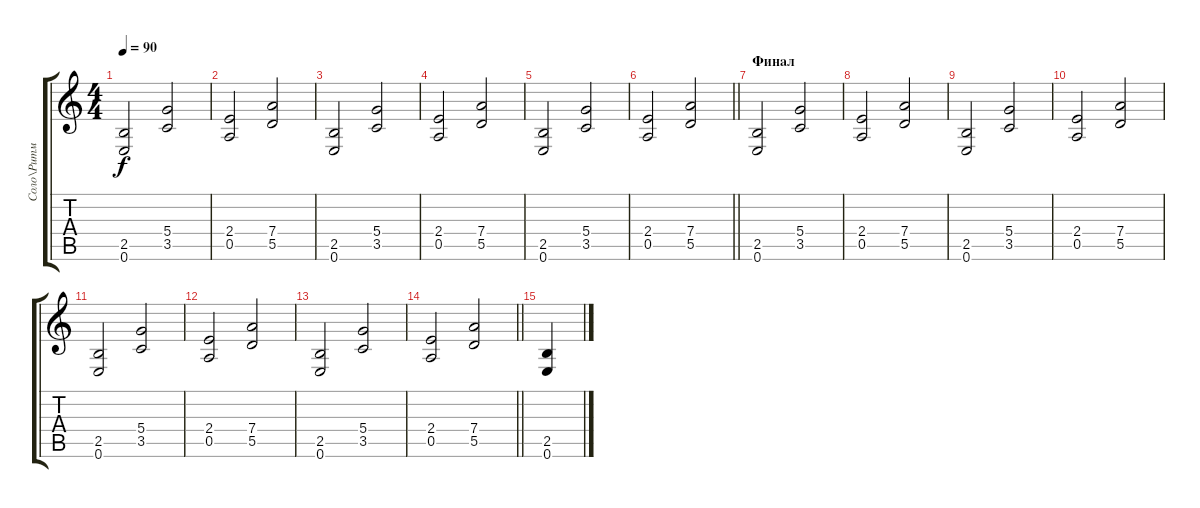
\track ("Соло\\Ритм" "Соло\\Ритм") {instrument distortionguitar}
\staff {score tabs}
\tuning (E4 B3 G3 D3 A2 E2) {hide}
\ts (4 4)
\tempo 90
\clef g2
\ks c
(2.5 0.6).2{dy f} (5.4 3.5).2 |
(2.4 0.5).2 (7.4 5.5).2 |
(2.5 0.6).2 (5.4 3.5).2 |
(2.4 0.5).2 (7.4 5.5).2 |
(2.5 0.6).2 (5.4 3.5).2 |
\barLineRight lightlight
(2.4 0.5).2 (7.4 5.5).2 |
\section ("" "Финал")
(2.5 0.6).2 (5.4 3.5).2 |
(2.4 0.5).2 (7.4 5.5).2 |
(2.5 0.6).2 (5.4 3.5).2 |
(2.4 0.5).2 (7.4 5.5).2 |
(2.5 0.6).2 (5.4 3.5).2 |
(2.4 0.5).2 (7.4 5.5).2 |
(2.5 0.6).2 (5.4 3.5).2 |
\barLineRight lightlight
(2.4 0.5).2 (7.4 5.5).2 |
(2.5 0.6).4
